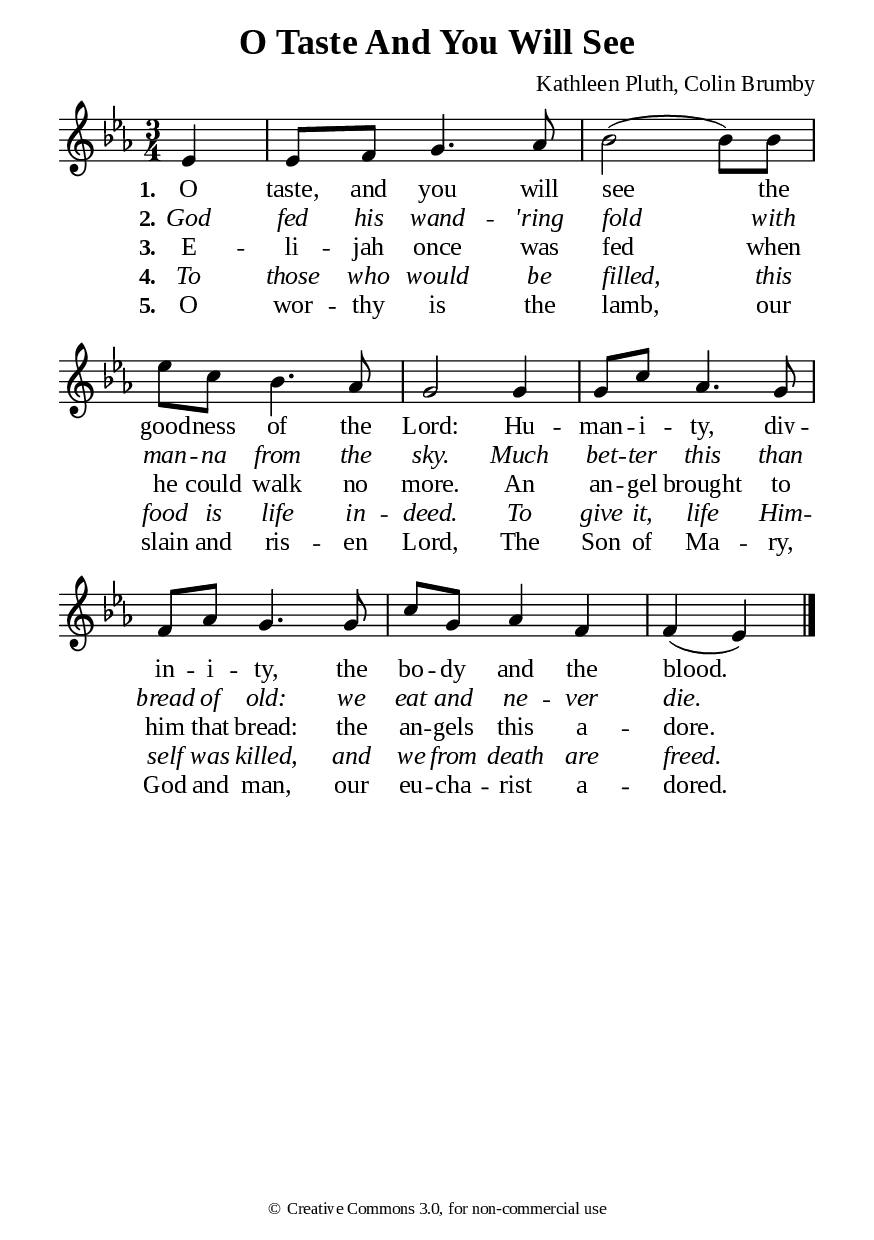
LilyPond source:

%%%%%%%%%%%%%%%%%%%%%%%%%%%%%
% CONTENTS OF THIS DOCUMENT
% 1. Common settings
% 2. Verse music
% 3. Verse lyrics
% 4. Layout
%%%%%%%%%%%%%%%%%%%%%%%%%%%%%

%%%%%%%%%%%%%%%%%%%%%%%%%%%%%
% 1. Common settings
%%%%%%%%%%%%%%%%%%%%%%%%%%%%%
\version "2.18.2"

\header {
  title = "O Taste And You Will See"
  composer = "Kathleen Pluth, Colin Brumby"
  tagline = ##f
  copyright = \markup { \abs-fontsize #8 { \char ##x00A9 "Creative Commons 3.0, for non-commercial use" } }
}

global= {
  \key ees \major
  \time 3/4
  \override Score.BarNumber.break-visibility = ##(#f #f #f)
  \override Lyrics.LyricSpace.minimum-distance = #3.0
}

\paper {
  #(set-paper-size "a5")
  top-margin = 3.2\mm
  bottom-marign = 10\mm
  left-margin = 10\mm
  right-margin = 10\mm
  indent = #0
  #(define fonts
	 (make-pango-font-tree "Liberation Serif"
	 		       "Liberation Serif"
			       "Liberation Serif"
			       (/ 20 20)))
  system-system-spacing = #'((basic-distance . 3) (padding . 3))
}

printItalic = \with {
  \override LyricText.font-shape = #'italic
}

%%%%%%%%%%%%%%%%%%%%%%%%%%%%%
% 2. Verse music
%%%%%%%%%%%%%%%%%%%%%%%%%%%%%
musicVerseSoprano = \relative c' {
  \partial 4 ees4 |
  ees8 f g4. aes8 |
  bes2 (bes8) bes |
  ees c bes4. aes8 |
  g2 g4 |
  g8 c aes4. g8 |
  f aes g4. g8 |
  c g aes4 f |
  f (ees) \bar "|."
}

%%%%%%%%%%%%%%%%%%%%%%%%%%%%%
% 3. Verse lyrics
%%%%%%%%%%%%%%%%%%%%%%%%%%%%%
verseOne = \lyricmode {
  \set stanza = #"1."
  O taste, and you will see the good -- ness of the Lord:
  Hu -- man -- i -- ty, div -- in -- i -- ty, the bo -- dy and the blood.
}

verseTwo = \lyricmode {
  \set stanza = #"2."
  God fed his wand -- 'ring fold with man -- na from the sky.
  Much bet -- ter this than bread of old: we eat and ne -- ver die.
}

verseThree = \lyricmode {
  \set stanza = #"3."
  E -- li -- jah once was fed when he could walk no more.
  An an -- gel brought to him that bread: the an -- gels this a -- dore.
}

verseFour = \lyricmode {
  \set stanza = #"4."
  To those who would be filled, this food is life in -- deed.
  To give it, life Him -- self was killed, and we from death are freed.
}

verseFive = \lyricmode {
  \set stanza = #"5."
  O wor -- thy is the lamb, our slain and ris -- en Lord,
  The Son of Ma -- ry, God and man, our eu -- cha -- rist a -- dored.
}

%%%%%%%%%%%%%%%%%%%%%%%%%%%%%
% 4. Layout
%%%%%%%%%%%%%%%%%%%%%%%%%%%%%
\score {
    \new ChoirStaff <<
      \new Staff <<
        \clef "treble"
        \new Voice = "sopranos" { \global   \musicVerseSoprano }
      >>
      \new Lyrics \lyricsto sopranos \verseOne
      \new Lyrics \printItalic \lyricsto sopranos \verseTwo
      \new Lyrics \lyricsto sopranos \verseThree
      \new Lyrics \printItalic \lyricsto sopranos \verseFour
      \new Lyrics \lyricsto sopranos \verseFive
    >>
}
